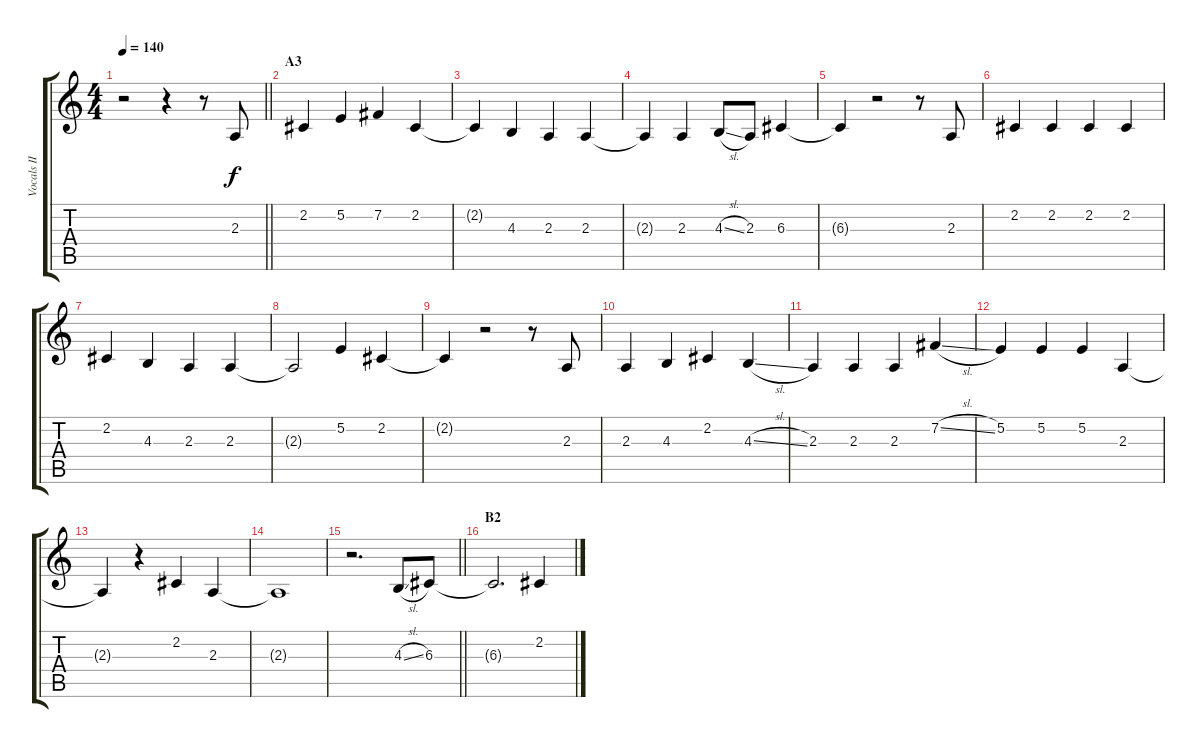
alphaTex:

\track ("Vocals II" "Vocals II") {instrument voiceoohs}
\staff {score tabs}
\tuning (E4 B3 G3 D3 A2 E2) {hide}
\ts (4 4)
\tempo 140
\clef g2
\barLineRight lightlight
\ks c
r.2{dy f} r.4 r.8 2.3.8 |
\section ("" "A3")
2.2.4 5.2.4 7.2.4 2.2.4 |
2.2{t}.4 4.3.4 2.3.4 2.3.4 |
2.3{t}.4 2.3.4 4.3{sl}.8 2.3.8 6.3.4 |
6.3{t}.4 r.2 r.8 2.3.8 |
2.2.4 2.2.4 2.2.4 2.2.4 |
2.2.4 4.3.4 2.3.4 2.3.4 |
2.3{t}.2 5.2.4 2.2.4 |
2.2{t}.4 r.2 r.8 2.3.8 |
2.3.4 4.3.4 2.2.4 4.3{sl}.4 |
2.3.4 2.3.4 2.3.4 7.2{sl}.4 |
5.2.4 5.2.4 5.2.4 2.3.4 |
2.3{t}.4 r.4 2.2.4 2.3.4 |
2.3{t}.1 |
\barLineRight lightlight
r.2{d} 4.3{sl}.8 6.3.8 |
\section ("" "B2")
6.3{t}.2{d} 2.2.4
